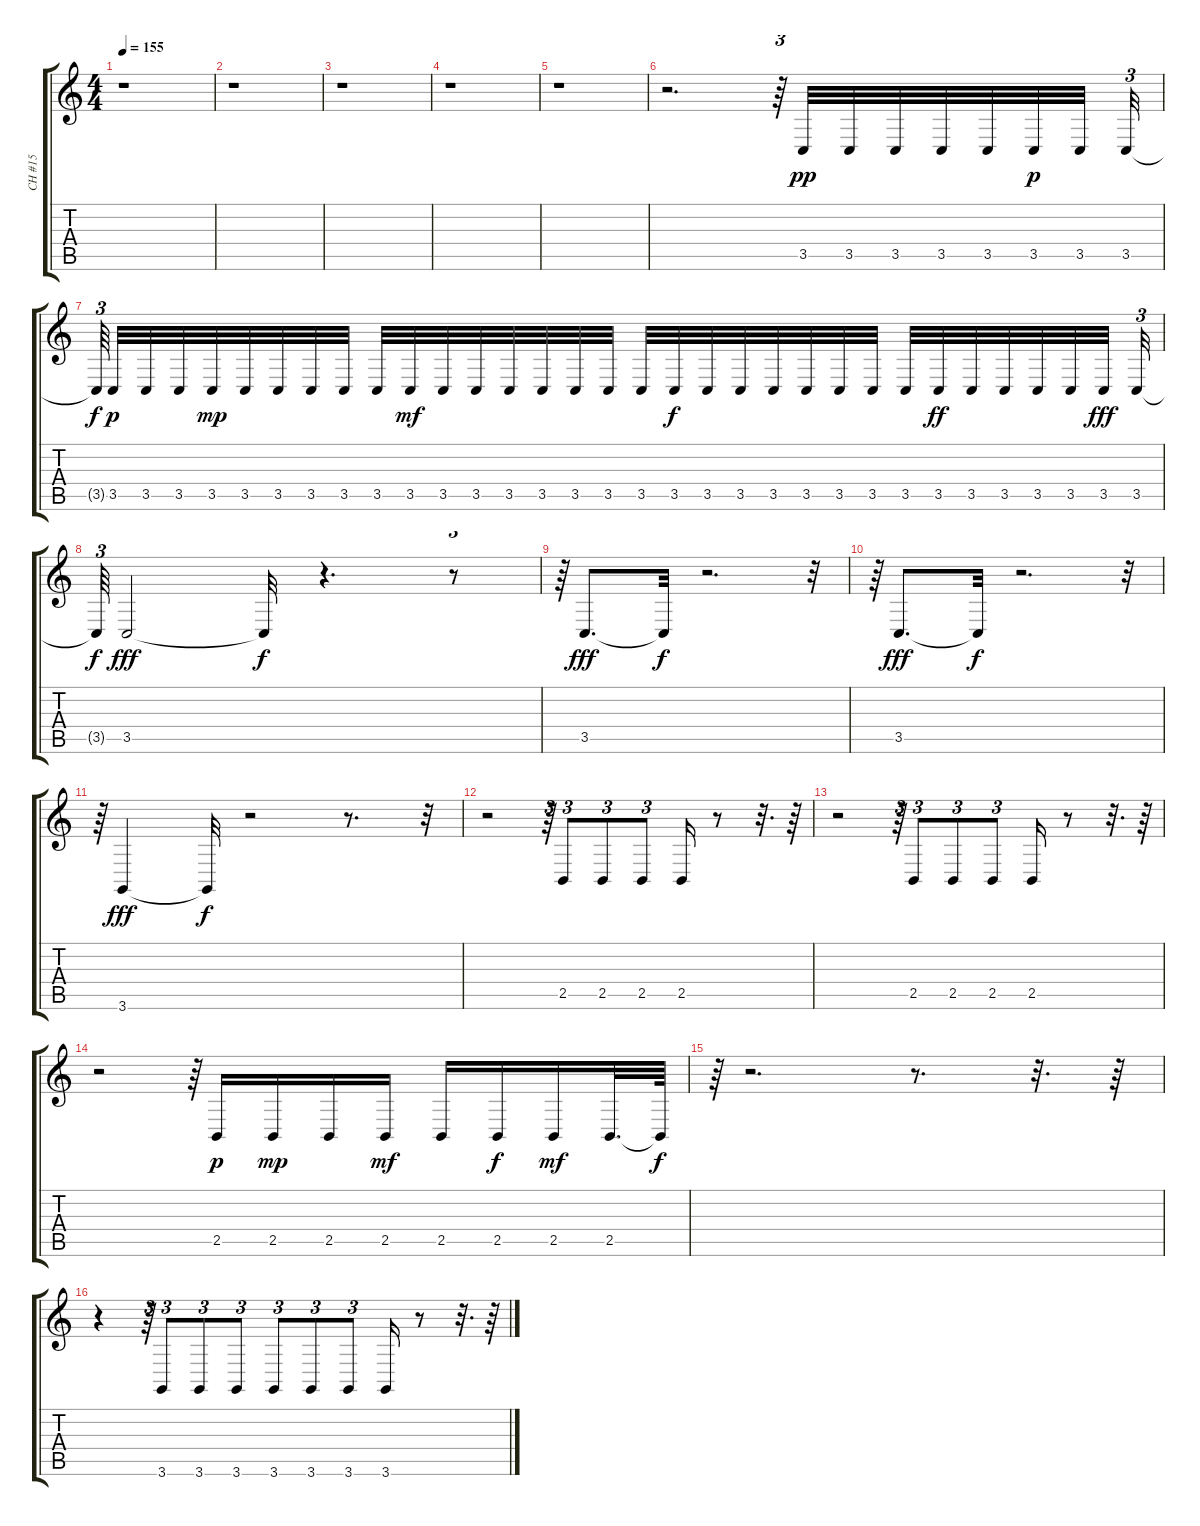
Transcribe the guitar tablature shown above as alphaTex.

\track ("CH #15" "CH #15") {instrument orchestrahit}
\staff {score tabs}
\tuning (E4 B3 G3 D3 A2 E2) {hide}
\ts (4 4)
\tempo 155
\clef g2
\ks c
r.1{dy mp} |
r.1 |
r.1 |
r.1 |
r.1 |
r.2{d} r.64{tu (3 2)} 3.5.32{dy pp} 3.5.32 3.5.32 3.5.32 3.5.32 3.5.32{dy p} 3.5.32 3.5.32{tu (3 2)} |
3.5{t}.64{tu (3 2) dy f} 3.5.32{dy p} 3.5.32 3.5.32 3.5.32{dy mp} 3.5.32 3.5.32 3.5.32 3.5.32 3.5.32 3.5.32{dy mf} 3.5.32 3.5.32 3.5.32 3.5.32 3.5.32 3.5.32 3.5.32 3.5.32{dy f} 3.5.32 3.5.32 3.5.32 3.5.32 3.5.32 3.5.32 3.5.32 3.5.32{dy ff} 3.5.32 3.5.32 3.5.32 3.5.32 3.5.32{dy fff} 3.5.32{tu (3 2)} |
3.5{t}.64{tu (3 2) dy f} 3.5.2{dy fff} 3.5{t}.32{dy f} r.4{d} r.8{tu (3 2)} |
r.64{tu (3 2)} 3.5.8{d dy fff} 3.5{t}.32{dy f} r.2{d} r.32{tu (3 2)} |
r.64{tu (3 2)} 3.5.8{d dy fff} 3.5{t}.32{dy f} r.2{d} r.32{tu (3 2)} |
r.64{tu (3 2)} 3.6.4{dy fff} 3.6{t}.32{dy f} r.2 r.8{d} r.32{tu (3 2)} |
r.2 r.64{tu (3 2)} 2.5.8{tu (3 2)} 2.5.8{tu (3 2)} 2.5.8{tu (3 2)} 2.5.16 r.8 r.32{d} r.64 |
r.2 r.64{tu (3 2)} 2.5.8{tu (3 2)} 2.5.8{tu (3 2)} 2.5.8{tu (3 2)} 2.5.16 r.8 r.32{d} r.64 |
r.2 r.64{tu (3 2)} 2.5.16{dy p} 2.5.16{dy mp} 2.5.16 2.5.16{dy mf} 2.5.16 2.5.16{dy f} 2.5.16{dy mf} 2.5.32{d} 2.5{t}.64{dy f} |
r.64{tu (3 2)} r.2{d} r.8{d} r.32{d} r.64 |
r.4 r.64{tu (3 2)} 3.6.8{tu (3 2)} 3.6.8{tu (3 2)} 3.6.8{tu (3 2)} 3.6.8{tu (3 2)} 3.6.8{tu (3 2)} 3.6.8{tu (3 2)} 3.6.16 r.8 r.32{d} r.64
